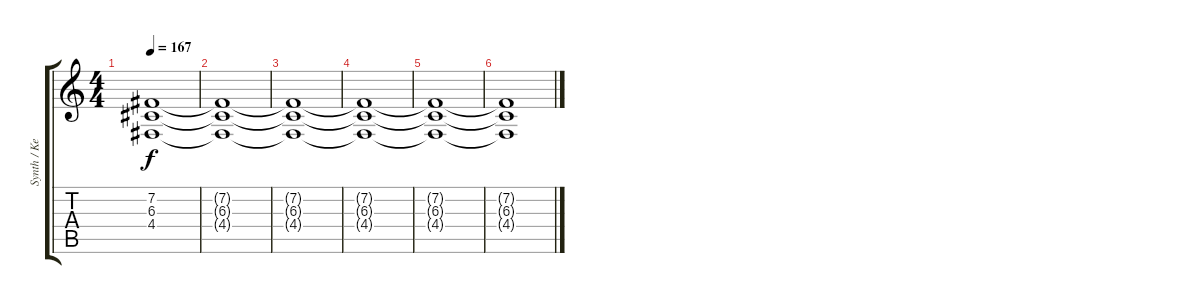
\track ("Synth / Keyboard IV" "Synth / Ke") {instrument stringensemble1}
\staff {score tabs}
\tuning (E4 B3 G3 D3 A2 E2) {hide}
\ts (4 4)
\tempo 167
\clef g2
\ks c
(7.2{t} 6.3{t} 4.4{t}).1{dy f} |
(7.2{t} 6.3{t} 4.4{t}).1 |
(7.2{t} 6.3{t} 4.4{t}).1 |
(7.2{t} 6.3{t} 4.4{t}).1 |
(7.2{t} 6.3{t} 4.4{t}).1 |
(7.2{t} 6.3{t} 4.4{t}).1
